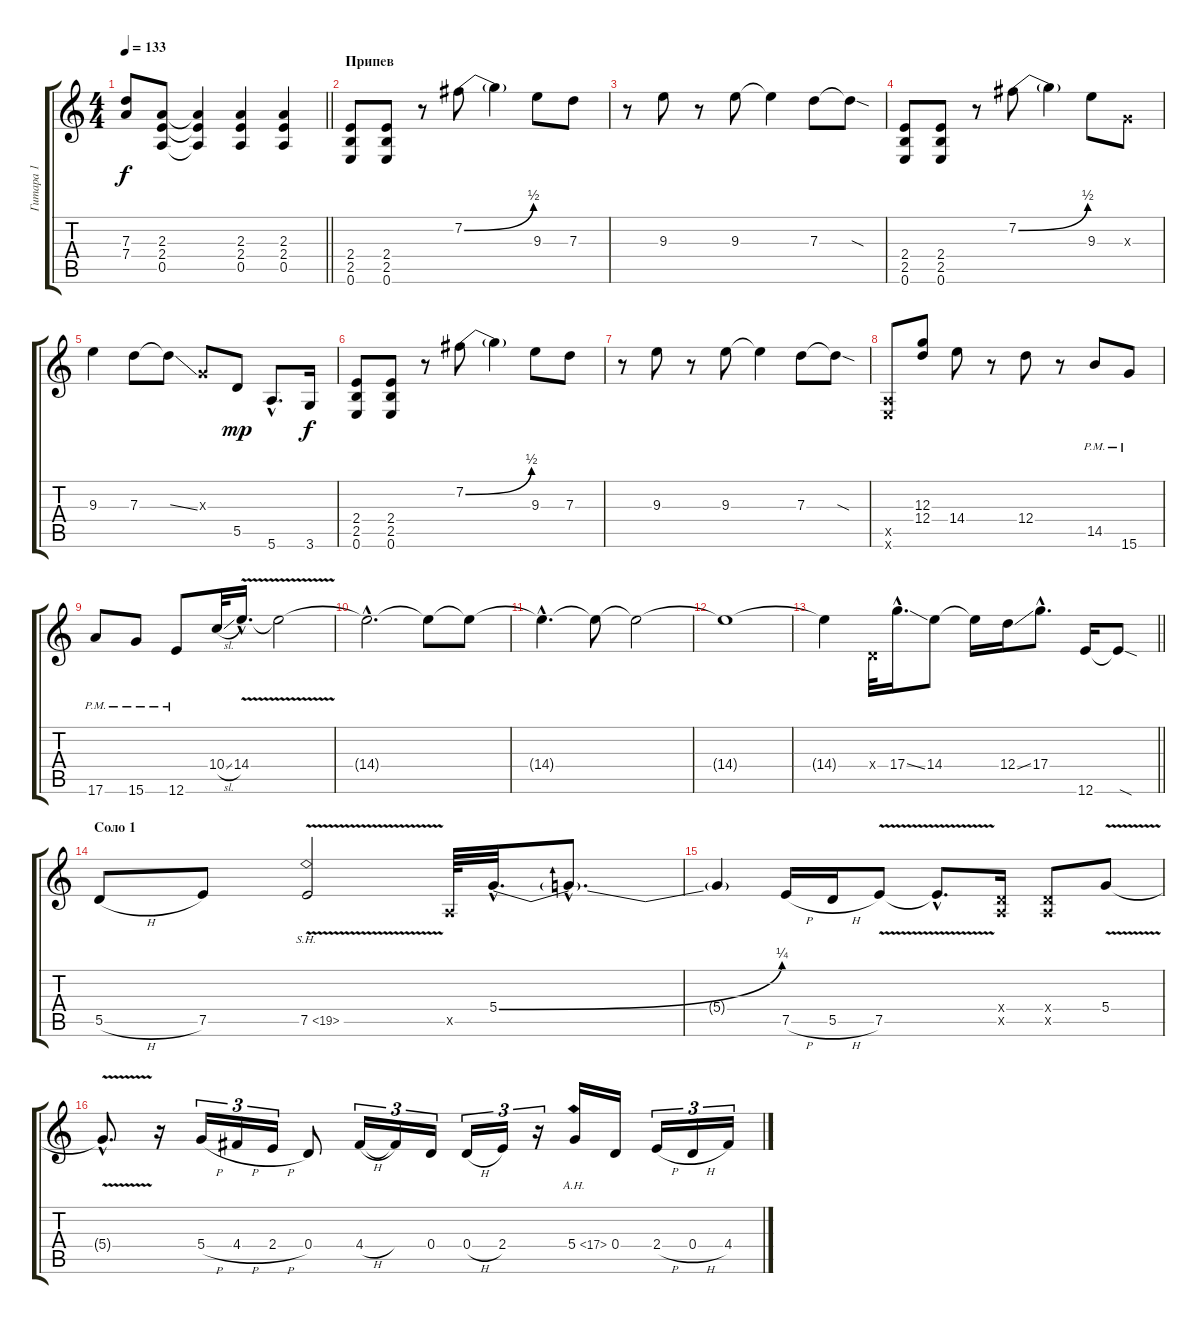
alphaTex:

\track ("Гитара 1" "Гитара 1") {instrument distortionguitar}
\staff {score tabs}
\tuning (E4 B3 G3 D3 A2 E2) {hide}
\ts (4 4)
\tempo 133
\clef g2
\barLineRight lightlight
\ks c
(7.3{t} 7.4{t}).8{dy f} (2.3 2.4 0.5).8 (2.3{t} 2.4{t} 0.5{t}).4 (2.3 2.4 0.5).4 (2.3 2.4 0.5).4 |
\section ("" "Припев")
(2.4 2.5 0.6).8 (2.4 2.5 0.6).8 r.8 7.2{be (bend 0 0 60 2)}.8 7.2{t}.4 9.3.8 7.3.8 |
r.8 9.3.8 r.8 9.3.8 9.3{t}.4 7.3.8 7.3{sod t}.8 |
(2.4 2.5 0.6).8 (2.4 2.5 0.6).8 r.8 7.2{be (bend 0 0 60 2)}.8 7.2{t}.4 9.3.8 0.3{x}.8 |
9.3.4 7.3.8 7.3{ss t}.8 0.3{x}.8 5.5.8{dy mp} 5.6{hac}.8{d} 3.6.16{dy f} |
(2.4 2.5 0.6).8 (2.4 2.5 0.6).8 r.8 7.2{be (bend 0 0 60 2)}.8 7.2{t}.4 9.3.8 7.3.8 |
r.8 9.3.8 r.8 9.3.8 9.3{t}.4 7.3.8 7.3{sod t}.8 |
(0.5{x} 0.6{x}).8 (12.3 12.4).8 14.4.8 r.8 12.4.8 r.8 14.5{pm}.8 15.6{pm}.8 |
17.6{pm}.8 15.6{pm}.8 12.6{pm}.8 10.4{sl}.32 14.4{v hac}.16{d} 14.4{t}.2 |
14.4{hac t}.2{d} 14.4{t}.8 14.4{t}.8 |
14.4{hac t}.4{d} 14.4{t}.8 14.4{t}.2 |
14.4{t}.1 |
\barLineRight lightlight
14.4{t}.4 0.4{x}.32 17.4{ss hac}.16{d} 14.4.8 14.4{t}.16 12.4{ss}.16 17.4{hac}.8{d} 12.6.16 12.6{sod t}.8 |
\section ("" "Соло 1")
5.5{h}.8{balance 14} 7.5.8 7.5{sh 12 v}.2 0.5{x}.64{instrument distortionguitar} 5.4{be (bend 0 0 60 1) hac}.32{d} 5.4{hac t}.8{d} |
5.4{t}.4 7.5{h}.16 5.5{h}.16 7.5{v}.8 7.5{hac t}.8{d} (0.4{x} 0.5{x}).16 (0.4{x} 0.5{x}).8 5.4{v}.8 |
5.4{hac t}.8{d} r.16 5.4{h}.16{tu (3 2)} 4.4{h}.16{tu (3 2)} 2.4{h}.16{tu (3 2)} 0.4.8 4.4{h}.16{tu (3 2)} 4.4{t}.16{tu (3 2)} 0.4.16{tu (3 2)} 0.4{h}.16{tu (3 2)} 2.4.16{tu (3 2)} r.16{tu (3 2)} 5.4{ah 12}.16 0.4.16 2.4{h}.16{tu (3 2)} 0.4{h}.16{tu (3 2)} 4.4.16{tu (3 2)}
